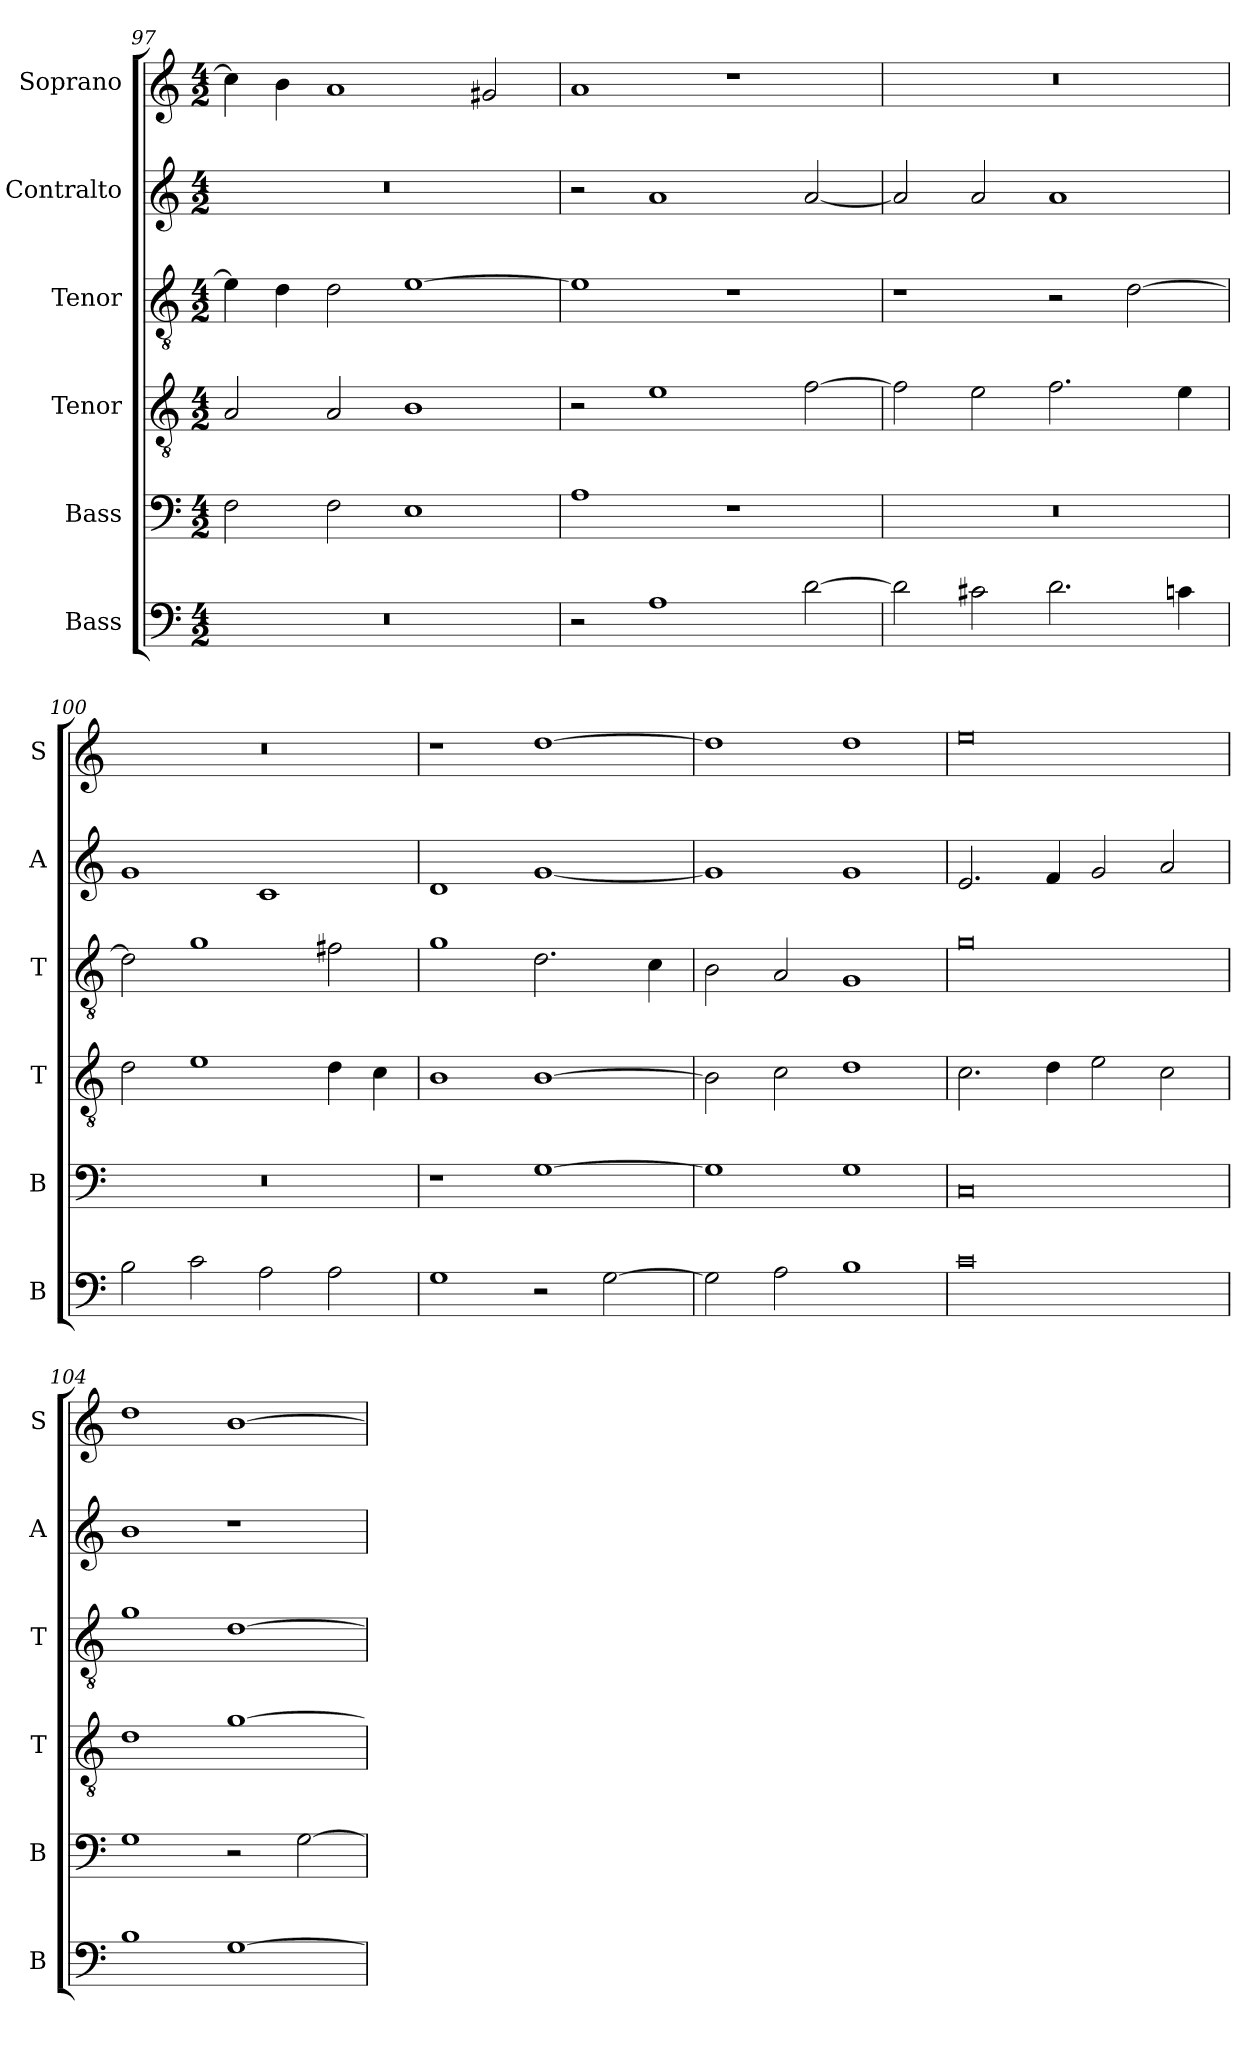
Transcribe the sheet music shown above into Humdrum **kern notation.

**kern	**kern	**kern	**kern	**kern	**kern
*part6	*part5	*part4	*part3	*part2	*part1
*staff6	*staff5	*staff4	*staff3	*staff2	*staff1
*I"Bass	*I"Bass	*I"Tenor	*I"Tenor	*I"Contralto	*I"Soprano
*I'B	*I'B	*I'T	*I'T	*I'A	*I'S
*clefF4	*clefF4	*clefGv2	*clefGv2	*clefG2	*clefG2
*k[]	*k[]	*k[]	*k[]	*k[]	*k[]
*C:ion	*C:ion	*C:ion	*C:ion	*C:ion	*C:ion
*M4/2	*M4/2	*M4/2	*M4/2	*M4/2	*M4/2
=97	=97	=97	=97	=97	=97
0r	2F	2A	4e]	0r	4cc]
.	.	.	4d	.	4b
.	2F	2A	2d	.	1a
.	1E	1B	[1e	.	.
.	.	.	.	.	2g#X
=98	=98	=98	=98	=98	=98
2r	1A	2r	1e]	2r	1a
1A	.	1e	.	1a	.
.	1r	.	1r	.	1r
[2d	.	[2f	.	[2a	.
=99	=99	=99	=99	=99	=99
2d]	0r	2f]	1r	2a]	0r
2c#X	.	2e	.	2a	.
2.d	.	2.f	2r	1a	.
.	.	.	[2d	.	.
4cn	.	4e	.	.	.
=100	=100	=100	=100	=100	=100
2B	0r	2d	2d]	1g	0r
2c	.	1e	1g	.	.
2A	.	.	.	1c	.
2A	.	4d	2f#X	.	.
.	.	4c	.	.	.
=101	=101	=101	=101	=101	=101
1G	1r	1B	1g	1d	1r
2r	[1G	[1B	2.d	[1g	[1dd
[2G	.	.	.	.	.
.	.	.	4c	.	.
=102	=102	=102	=102	=102	=102
2G]	1G]	2B]	2B	1g]	1dd]
2A	.	2c	2A	.	.
1B	1G	1d	1G	1g	1dd
=103	=103	=103	=103	=103	=103
0c	0C	2.c	0g	2.e	0ee
.	.	4d	.	4f	.
.	.	2e	.	2g	.
.	.	2c	.	2a	.
=104	=104	=104	=104	=104	=104
1B	1G	1d	1g	1b	1dd
[1G	2r	[1g	[1d	1r	[1b
.	[2G	.	.	.	.
=	=	=	=	=	=
*-	*-	*-	*-	*-	*-
